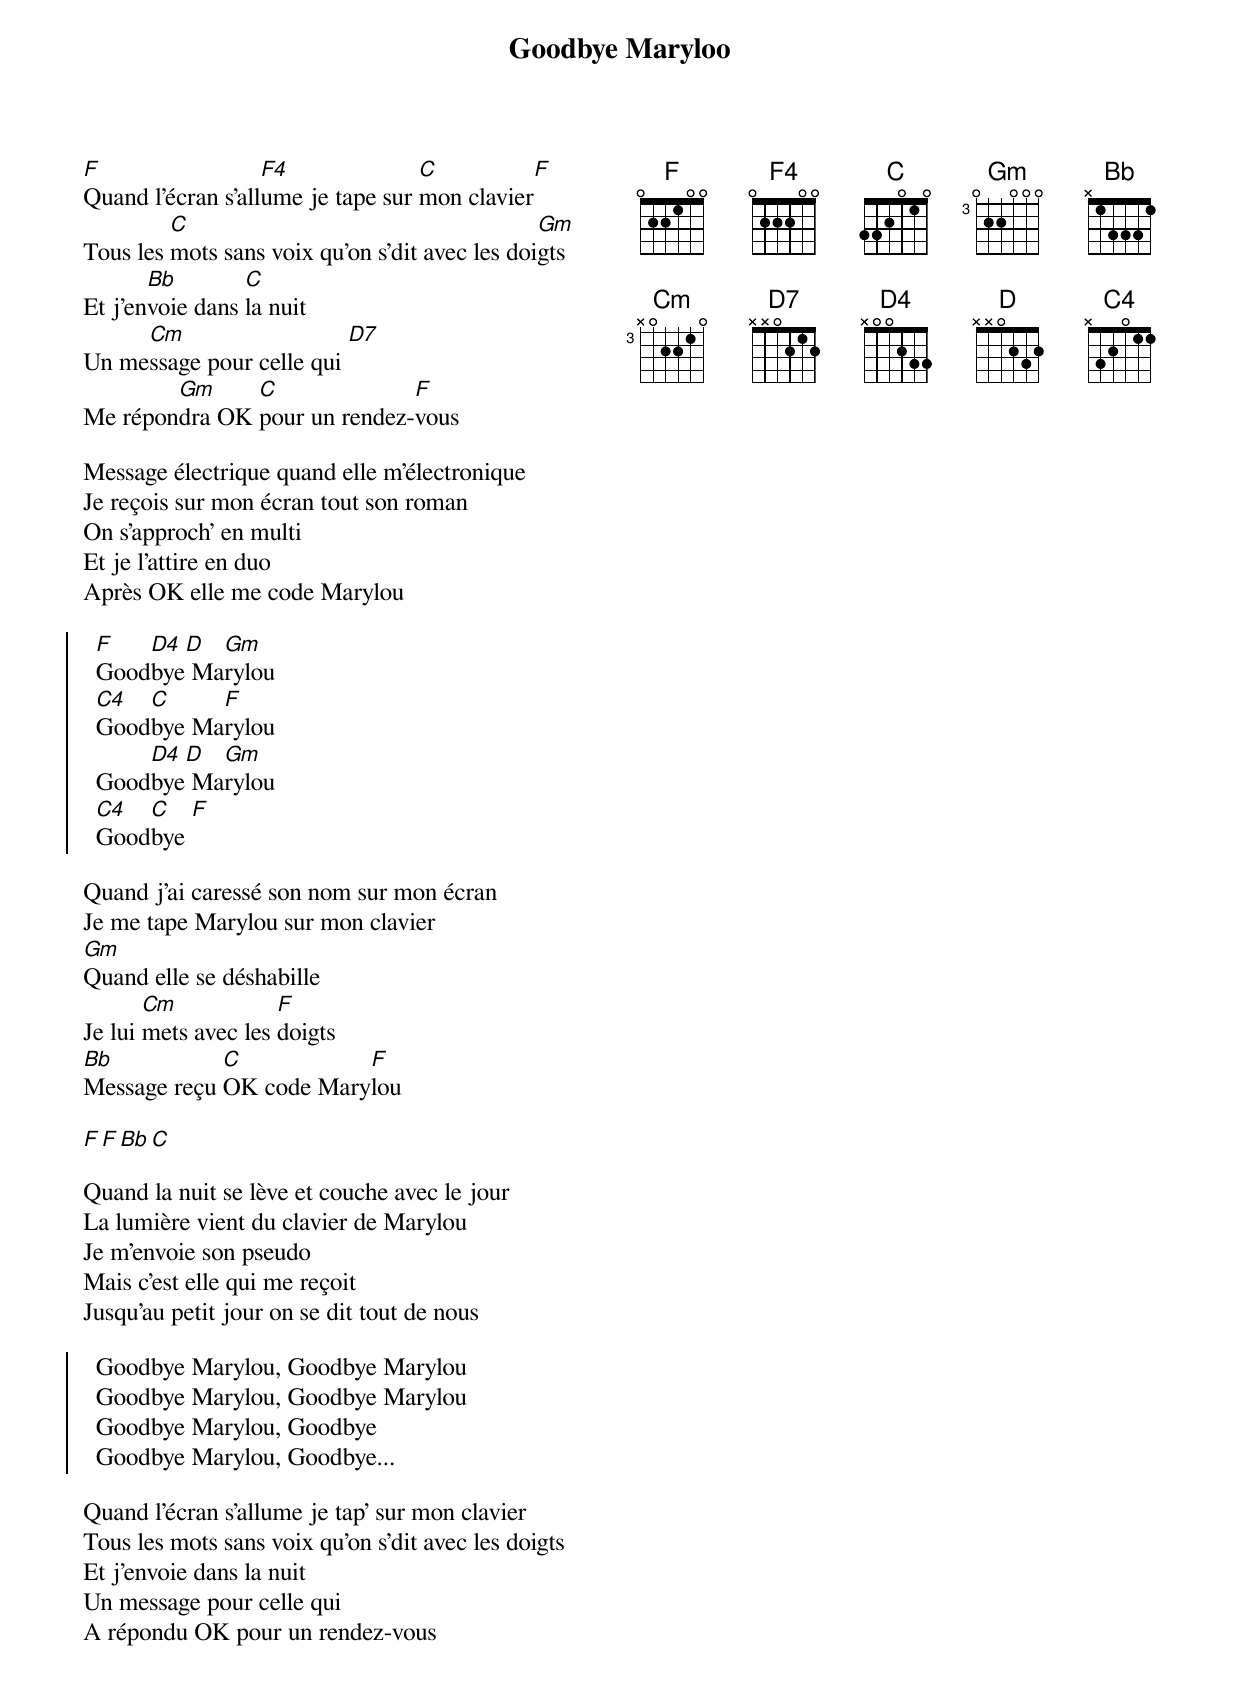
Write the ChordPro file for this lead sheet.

{title: Goodbye Maryloo}
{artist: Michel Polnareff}
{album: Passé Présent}
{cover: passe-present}
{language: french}
{columns: 2}
{define: F base-fret 1 frets 0 2 2 1 0 0}
{define: F4 base-fret 1 frets 0 2 2 2 0 0}
{define: C frets 3 3 2 0 1 0}
{define: Cm base-fret 3 frets X 0 2 2 1 0}
{define: Gm base-fret 3 frets 0 2 2 0 0 0}
{define: B& base-fret 1 frets X 0 2 2 2 0}
{define: D4 frets X 0 0 2 3 3}
{define: D frets X X 0 2 3 2}
{define: D7 frets X X 0 2 1 2}
{define: C4 frets X 3 2 0 1 1}

[F]Quand l'écran s'all[F4]ume je tape sur [C]mon clavier[F]
Tous les [C]mots sans voix qu'on s'dit avec les doi[Gm]gts
Et j'en[Bb]voie dans [C]la nuit
Un me[Cm]ssage pour celle qui [D7]
Me répon[Gm]dra OK [C]pour un rendez-[F]vous

Message électrique quand elle m'électronique
Je reçois sur mon écran tout son roman
On s'approch' en multi
Et je l'attire en duo
Après OK elle me code Marylou

{start_of_chorus}
  [F]Good[D4]bye[D] Ma[Gm]rylou
  [C4]Good[C]bye Ma[F]rylou
  Good[D4]bye[D] Ma[Gm]rylou
  [C4]Good[C]bye [F]
{end_of_chorus}

Quand j'ai caressé son nom sur mon écran
Je me tape Marylou sur mon clavier
[Gm]Quand elle se déshabille
Je lui [Cm]mets avec les [F]doigts
[Bb]Message reçu [C]OK code Mary[F]lou

{start_of_bridge}
[F F Bb C]
{end_of_bridge}

Quand la nuit se lève et couche avec le jour
La lumière vient du clavier de Marylou
Je m'envoie son pseudo
Mais c'est elle qui me reçoit
Jusqu'au petit jour on se dit tout de nous

{start_of_chorus}
  Goodbye Marylou, Goodbye Marylou
  Goodbye Marylou, Goodbye Marylou
  Goodbye Marylou, Goodbye
  Goodbye Marylou, Goodbye...
{end_of_chorus}

Quand l'écran s'allume je tap' sur mon clavier
Tous les mots sans voix qu'on s'dit avec les doigts
Et j'envoie dans la nuit
Un message pour celle qui
A répondu OK pour un rendez-vous
